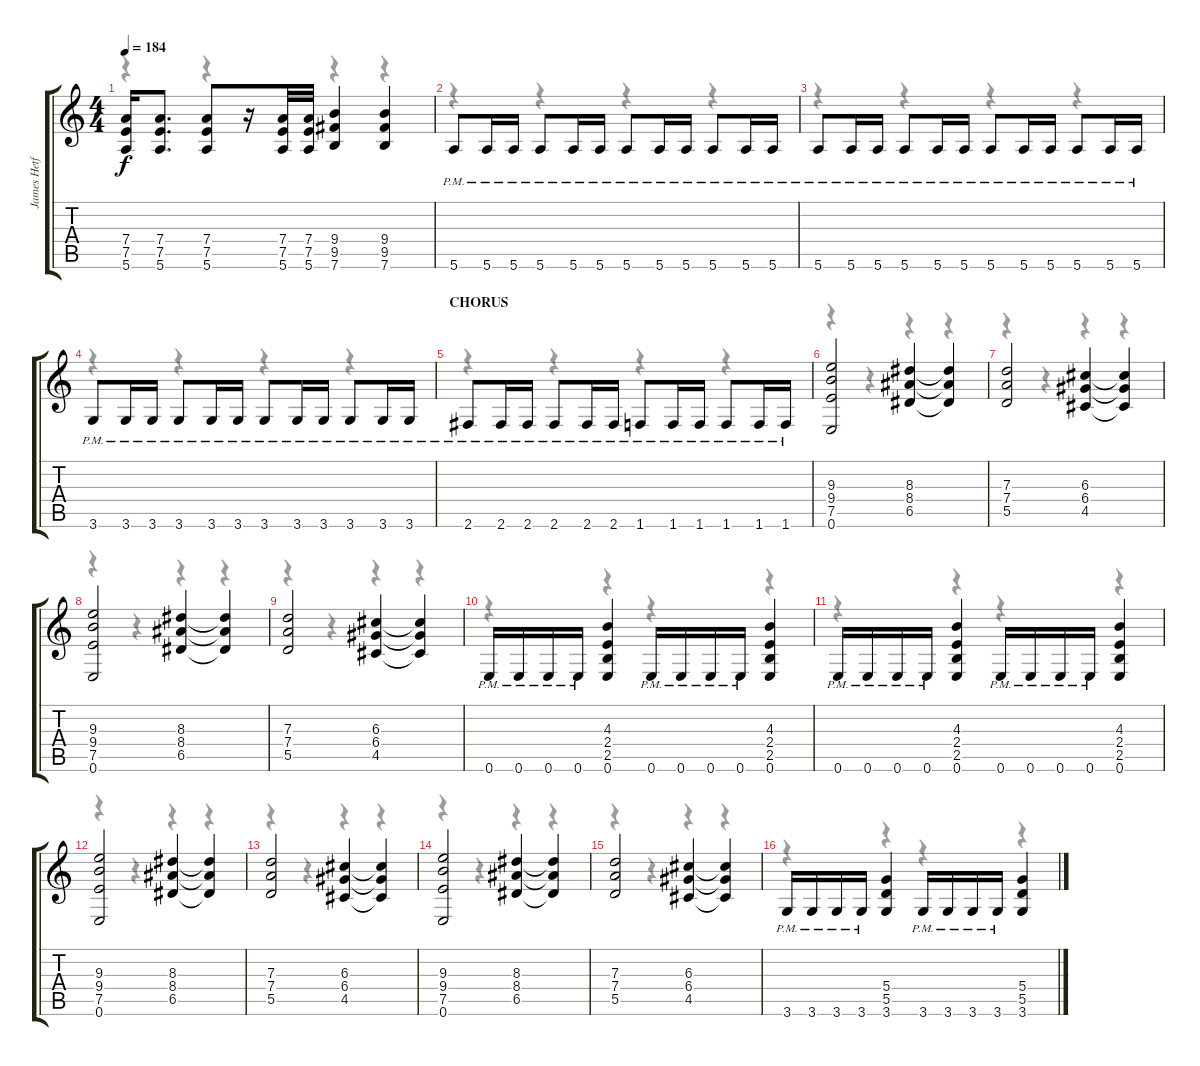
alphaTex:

\track ("James Hetfield (Rhythm)" "James Hetf") {instrument distortionguitar}
\staff {score tabs}
\tuning (E4 B3 G3 D3 A2 E2) {hide}
\voice
\ts (4 4)
\tempo 184
\clef g2
\ks c
(7.4 7.5 5.6).16{dy f} (7.4 7.5 5.6).8{d} (7.4 7.5 5.6).8 r.16 (7.4 7.5 5.6).32 (7.4 7.5 5.6).32 (9.4 9.5 7.6).4 (9.4 9.5 7.6).4 |
5.6{pm}.8 5.6{pm}.16 5.6{pm}.16 5.6{pm}.8 5.6{pm}.16 5.6{pm}.16 5.6{pm}.8 5.6{pm}.16 5.6{pm}.16 5.6{pm}.8 5.6{pm}.16 5.6{pm}.16 |
5.6{pm}.8 5.6{pm}.16 5.6{pm}.16 5.6{pm}.8 5.6{pm}.16 5.6{pm}.16 5.6{pm}.8 5.6{pm}.16 5.6{pm}.16 5.6{pm}.8 5.6{pm}.16 5.6{pm}.16 |
3.6{pm}.8 3.6{pm}.16 3.6{pm}.16 3.6{pm}.8 3.6{pm}.16 3.6{pm}.16 3.6{pm}.8 3.6{pm}.16 3.6{pm}.16 3.6{pm}.8 3.6{pm}.16 3.6{pm}.16 |
\section ("" "CHORUS")
2.6{pm}.8 2.6{pm}.16 2.6{pm}.16 2.6{pm}.8 2.6{pm}.16 2.6{pm}.16 1.6{pm}.8 1.6{pm}.16 1.6{pm}.16 1.6{pm}.8 1.6{pm}.16 1.6{pm}.16 |
(9.3 9.4 7.5 0.6).2 (8.3 8.4 6.5).4 (8.3{t} 8.4{t} 6.5{t}).4 |
(7.3 7.4 5.5).2 (6.3 6.4 4.5).4 (6.3{t} 6.4{t} 4.5{t}).4 |
(9.3 9.4 7.5 0.6).2 (8.3 8.4 6.5).4 (8.3{t} 8.4{t} 6.5{t}).4 |
(7.3 7.4 5.5).2 (6.3 6.4 4.5).4 (6.3{t} 6.4{t} 4.5{t}).4 |
0.6{pm}.16 0.6{pm}.16 0.6{pm}.16 0.6{pm}.16 (4.3 2.4 2.5 0.6).4 0.6{pm}.16 0.6{pm}.16 0.6{pm}.16 0.6{pm}.16 (4.3 2.4 2.5 0.6).4 |
0.6{pm}.16 0.6{pm}.16 0.6{pm}.16 0.6{pm}.16 (4.3 2.4 2.5 0.6).4 0.6{pm}.16 0.6{pm}.16 0.6{pm}.16 0.6{pm}.16 (4.3 2.4 2.5 0.6).4 |
(9.3 9.4 7.5 0.6).2 (8.3 8.4 6.5).4 (8.3{t} 8.4{t} 6.5{t}).4 |
(7.3 7.4 5.5).2 (6.3 6.4 4.5).4 (6.3{t} 6.4{t} 4.5{t}).4 |
(9.3 9.4 7.5 0.6).2 (8.3 8.4 6.5).4 (8.3{t} 8.4{t} 6.5{t}).4 |
(7.3 7.4 5.5).2 (6.3 6.4 4.5).4 (6.3{t} 6.4{t} 4.5{t}).4 |
3.6{pm}.16 3.6{pm}.16 3.6{pm}.16 3.6{pm}.16 (5.4 5.5 3.6).4 3.6{pm}.16 3.6{pm}.16 3.6{pm}.16 3.6{pm}.16 (5.4 5.5 3.6).4
\voice
\clef g2
\ottava regular
\simile none
\ks c
r.4{dy f} r.4 r.4 r.4 |
r.4 r.4 r.4 r.4 |
r.4 r.4 r.4 r.4 |
r.4 r.4 r.4 r.4 |
r.4 r.4 r.4 r.4 |
r.4 r.4 r.4 r.4 |
r.4 r.4 r.4 r.4 |
r.4 r.4 r.4 r.4 |
r.4 r.4 r.4 r.4 |
r.4 r.4 r.4 r.4 |
r.4 r.4 r.4 r.4 |
r.4 r.4 r.4 r.4 |
r.4 r.4 r.4 r.4 |
r.4 r.4 r.4 r.4 |
r.4 r.4 r.4 r.4 |
r.4 r.4 r.4 r.4
